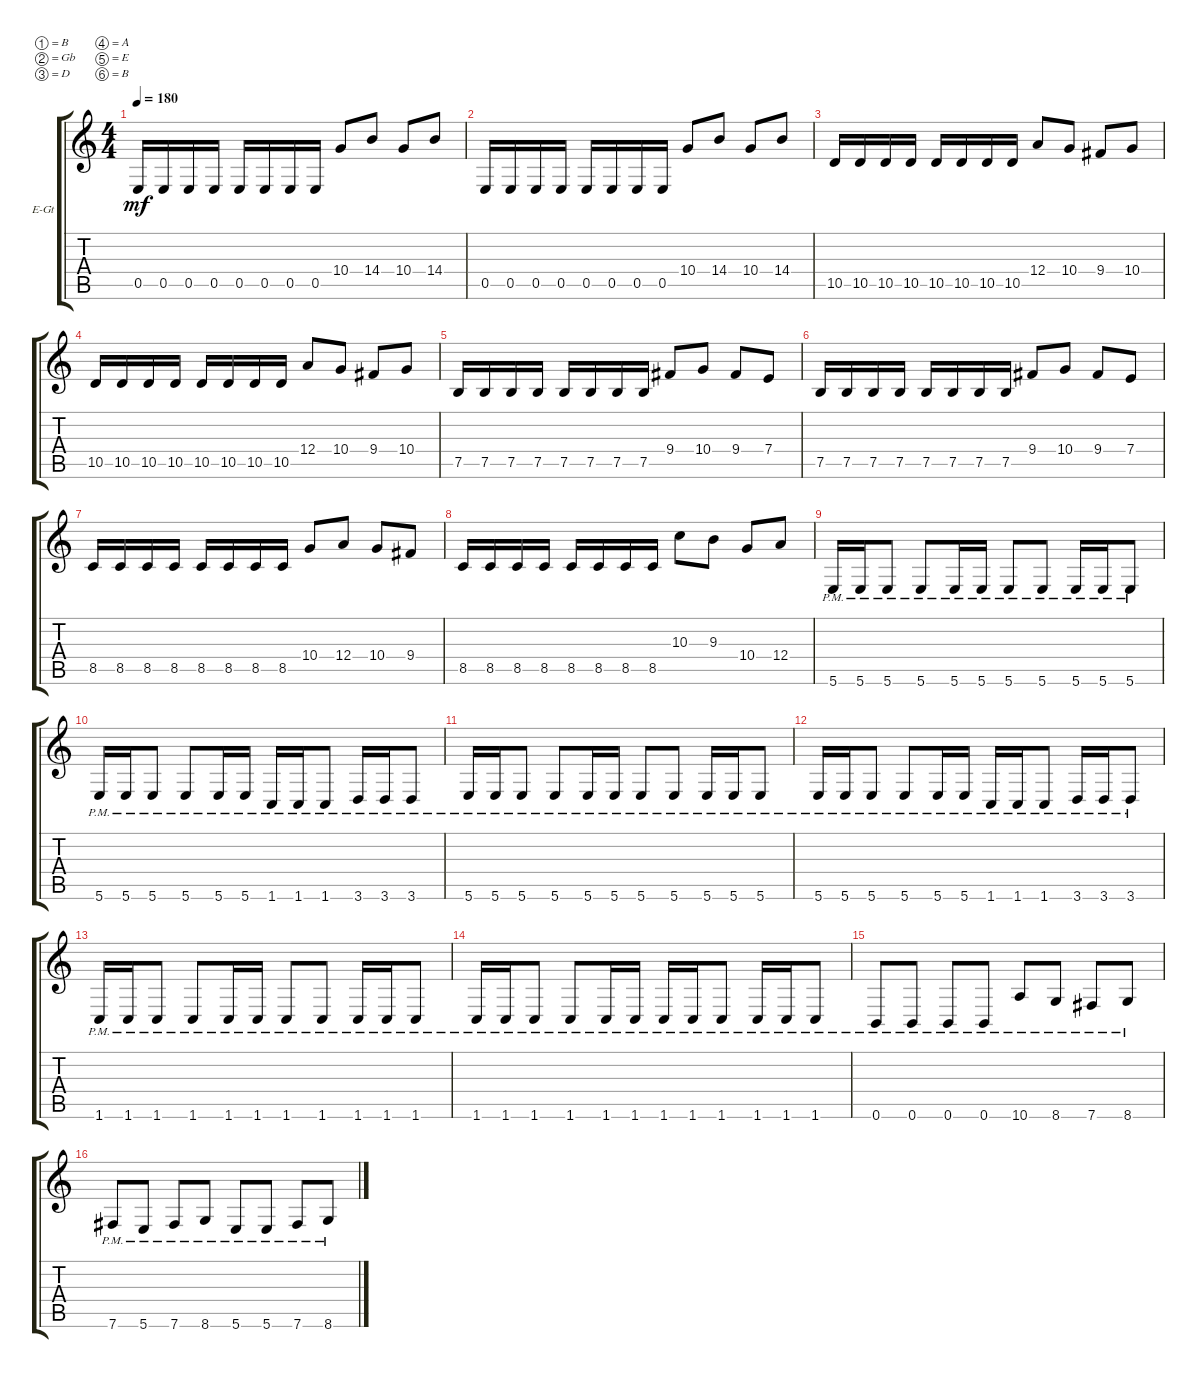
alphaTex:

\bracketExtendMode groupsimilarinstruments
\firstSystemTrackNameOrientation horizontal
\otherSystemsTrackNameOrientation horizontal
\track ("Electric Guitar 1" "E-Gt") {instrument distortionguitar}
\staff {score tabs}
\tuning (B3 Gb3 D3 A2 E2 B1)
\ts (4 4)
\tempo 180
\clef g2
\ks c
0.5.16{dy mf} 0.5.16 0.5.16 0.5.16 0.5.16 0.5.16 0.5.16 0.5.16 10.4.8 14.4.8 10.4.8 14.4.8 |
0.5.16 0.5.16 0.5.16 0.5.16 0.5.16 0.5.16 0.5.16 0.5.16 10.4.8 14.4.8 10.4.8 14.4.8 |
10.5.16 10.5.16 10.5.16 10.5.16 10.5.16 10.5.16 10.5.16 10.5.16 12.4.8 10.4.8 9.4.8 10.4.8 |
10.5.16 10.5.16 10.5.16 10.5.16 10.5.16 10.5.16 10.5.16 10.5.16 12.4.8 10.4.8 9.4.8 10.4.8 |
7.5.16 7.5.16 7.5.16 7.5.16 7.5.16 7.5.16 7.5.16 7.5.16 9.4.8 10.4.8 9.4.8 7.4.8 |
7.5.16 7.5.16 7.5.16 7.5.16 7.5.16 7.5.16 7.5.16 7.5.16 9.4.8 10.4.8 9.4.8 7.4.8 |
8.5.16 8.5.16 8.5.16 8.5.16 8.5.16 8.5.16 8.5.16 8.5.16 10.4.8 12.4.8 10.4.8 9.4.8 |
8.5.16 8.5.16 8.5.16 8.5.16 8.5.16 8.5.16 8.5.16 8.5.16 10.3.8 9.3.8 10.4.8 12.4.8 |
5.6{pm}.16 5.6{pm}.16 5.6{pm}.8 5.6{pm}.8 5.6{pm}.16 5.6{pm}.16 5.6{pm}.8 5.6{pm}.8 5.6{pm}.16 5.6{pm}.16 5.6{pm}.8 |
5.6{pm}.16 5.6{pm}.16 5.6{pm}.8 5.6{pm}.8 5.6{pm}.16 5.6{pm}.16 1.6{pm}.16 1.6{pm}.16 1.6{pm}.8 3.6{pm}.16 3.6{pm}.16 3.6{pm}.8 |
5.6{pm}.16 5.6{pm}.16 5.6{pm}.8 5.6{pm}.8 5.6{pm}.16 5.6{pm}.16 5.6{pm}.8 5.6{pm}.8 5.6{pm}.16 5.6{pm}.16 5.6{pm}.8 |
5.6{pm}.16 5.6{pm}.16 5.6{pm}.8 5.6{pm}.8 5.6{pm}.16 5.6{pm}.16 1.6{pm}.16 1.6{pm}.16 1.6{pm}.8 3.6{pm}.16 3.6{pm}.16 3.6{pm}.8 |
1.6{pm}.16 1.6{pm}.16 1.6{pm}.8 1.6{pm}.8 1.6{pm}.16 1.6{pm}.16 1.6{pm}.8 1.6{pm}.8 1.6{pm}.16 1.6{pm}.16 1.6{pm}.8 |
1.6{pm}.16 1.6{pm}.16 1.6{pm}.8 1.6{pm}.8 1.6{pm}.16 1.6{pm}.16 1.6{pm}.16 1.6{pm}.16 1.6{pm}.8 1.6{pm}.16 1.6{pm}.16 1.6{pm}.8 |
0.6{pm}.8 0.6{pm}.8 0.6{pm}.8 0.6{pm}.8 10.6{pm}.8 8.6{pm}.8 7.6{pm}.8 8.6{pm}.8 |
7.6{pm}.8 5.6{pm}.8 7.6{pm}.8 8.6{pm}.8 5.6{pm}.8 5.6{pm}.8 7.6{pm}.8 8.6{pm}.8
